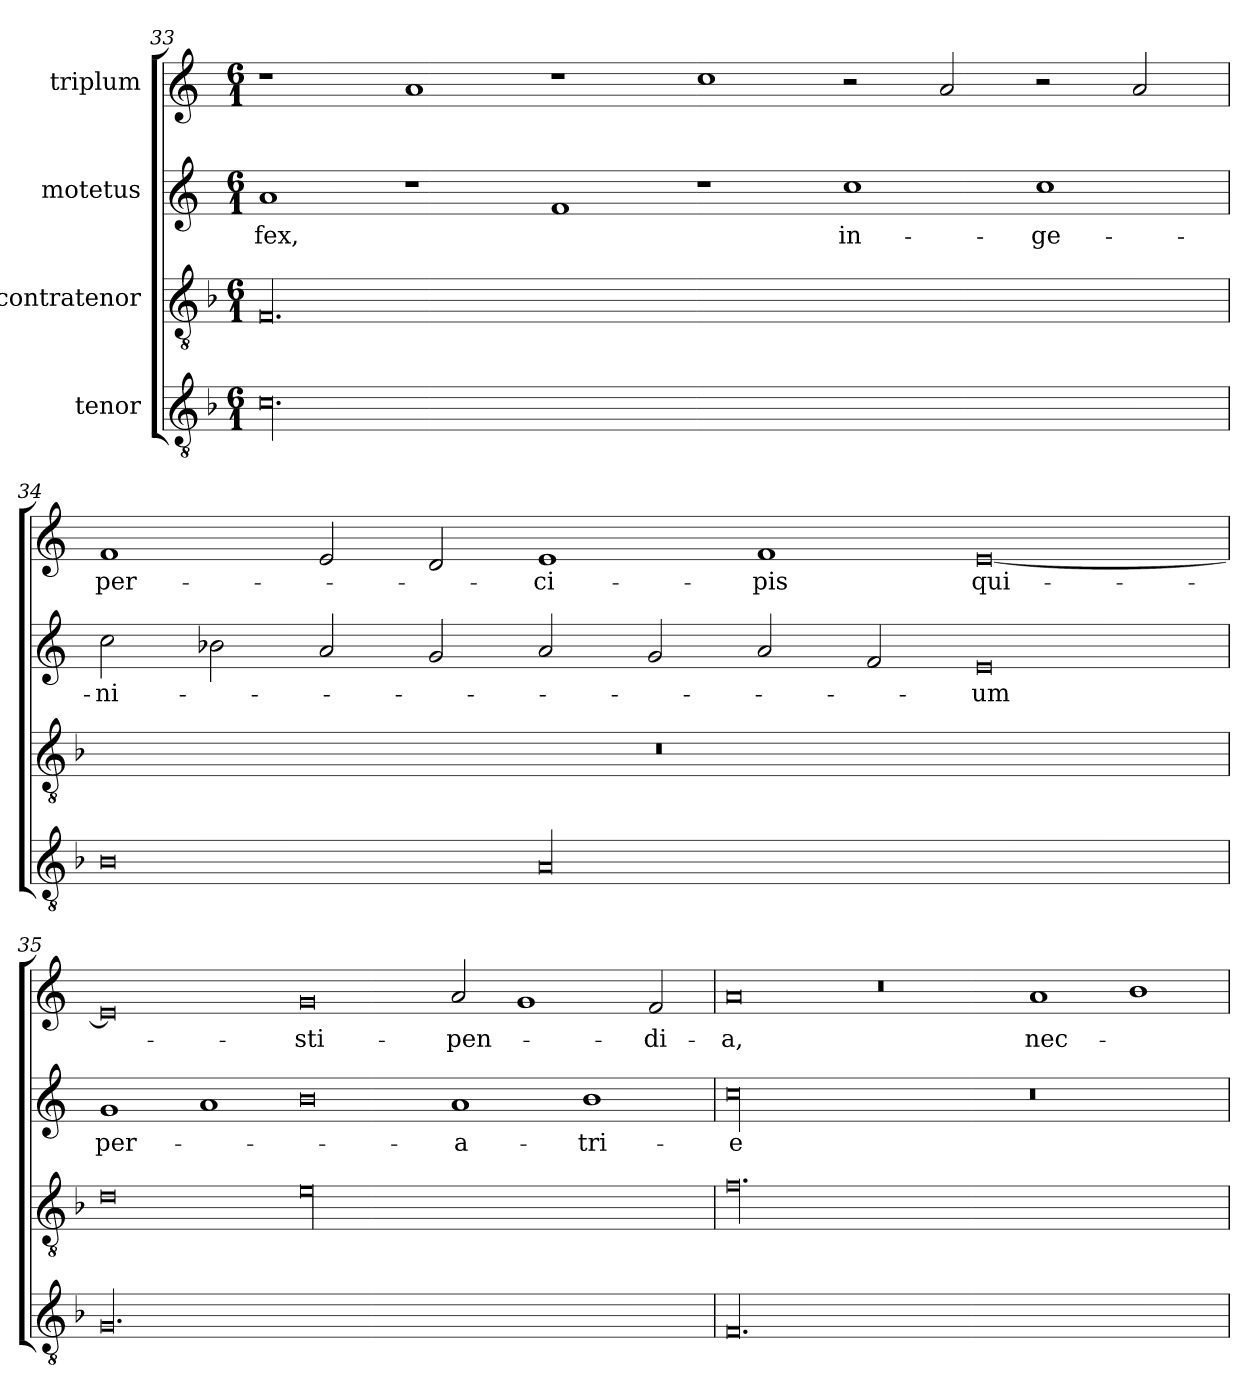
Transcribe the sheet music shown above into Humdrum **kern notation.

**kern	**kern	**kern	**text	**kern	**text
*part4	*part3	*part2	*part2	*part1	*part1
*staff4	*staff3	*staff2	*staff2	*staff1	*staff1
*I"tenor	*I"contratenor	*I"motetus	*	*I"triplum	*
*clefGv2	*clefGv2	*clefG2	*	*clefG2	*
*k[b-]	*k[b-]	*k[]	*	*k[]	*
*F:	*F:	*C:	*	*C:	*
*M6/1	*M6/1	*M6/1	*	*M6/1	*
=33	=33	=33	=33	=33	=33
00.c\	00.F/	1a/	-fex,	1r	.
.	.	1r	.	1a/	.
.	.	1f/	.	1r	.
.	.	1r	.	1cc\	.
.	.	1cc\	in-	2r	.
.	.	.	.	2a/	.
.	.	1cc\	-ge-	2r	.
.	.	.	.	2a/	.
=34	=34	=34	=34	=34	=34
0B-\	00.r	2cc\	-ni-	1f/	per-
.	.	2b-X\	.	.	.
.	.	2a/	.	2e/	.
.	.	2g/	.	2d/	.
00A/	.	2a/	.	1e/	-ci-
.	.	2g/	.	.	.
.	.	2a/	.	1f/	-pis
.	.	2f/	.	.	.
.	.	0e/	-um	[0e/	qui-
=35	=35	=35	=35	=35	=35
00.G/	0d\	1g/	per-	0e/]	.
.	.	1a/	.	.	.
.	00e\	0b\	.	0g/	sti-
.	.	1a/	a-	2a/	-pen-
.	.	.	.	1g/	.
.	.	1b\	-tri-	.	.
.	.	.	.	2f/	-di-
=36	=36	=36	=36	=36	=36
00.F/	00.f\	00cc\	-e	0a/	-a,
.	.	.	.	0r	.
.	.	0r	.	1a/	nec-
.	.	.	.	1b\	.
=	=	=	=	=	=
*-	*-	*-	*-	*-	*-
